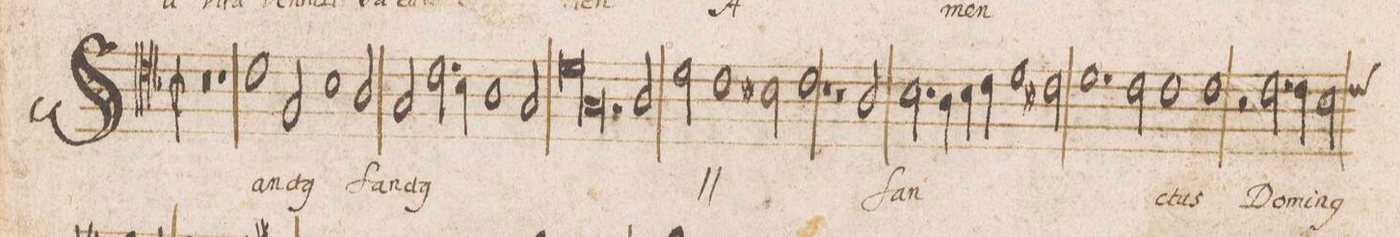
**kern	**text
*I"ALTVS	*
*clefC4	*
*k[b-]	*
*met(C|)	*
*M2/1	*
0r	.
=2-	=2-
1r	.
1c	San-
=3-	=3-
2F/	-ct(us)
1B-	.
2A/	San-
=4-	=4-
2G/	-ct(us)
*2\right	*ij
2.c\	San-
4B-\	.
1A\	.
=5-	=5-
2G/	.
*lig	*
1d	.
=6-	=6-
1.G	.
*Xlig	*
2A/	.
=7-	=7-
2d\	.
1c	.
2Bn\	.
=8-	=8-
1c	-ctus
*	*Xij
1r	.
=9-	=9-
2r	.
2A/	San-
2.B-y\	.
4A\	.
=10-	=10-
4B-\	.
4c\	.
1d	.
2c#X\	.
=11-	=11-
1.d	.
2cny\	.
=12-	=12-
1c	.
1c	-ctus
=13-	=13-
2r	.
2.c\	Do-
4c\	-mi-
2B-\	-n(us)
*-	*-
